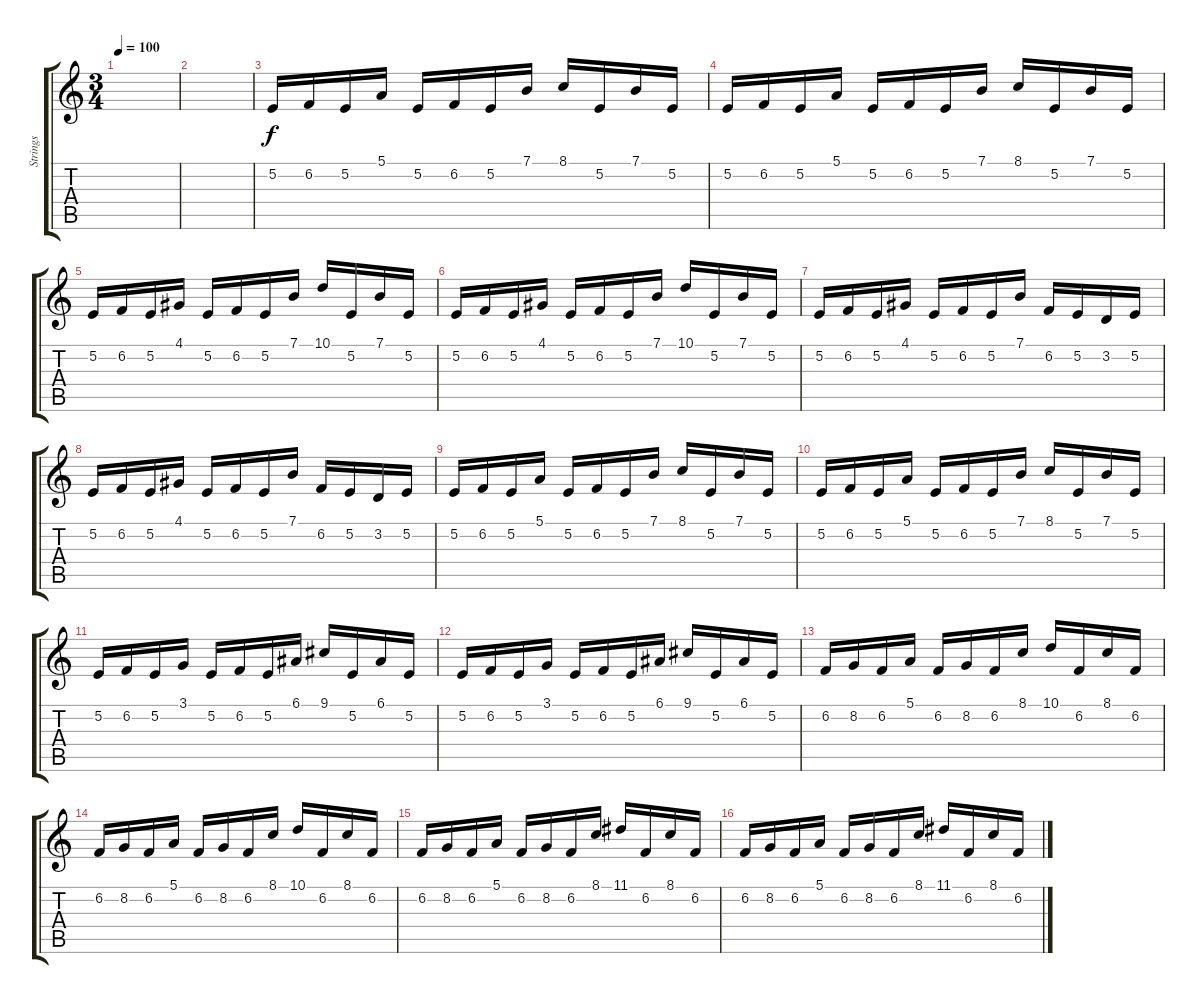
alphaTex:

\track ("Strings" "Strings") {instrument stringensemble1}
\staff {score tabs}
\tuning (E4 B3 G3 D3 A2 E2) {hide}
\ts (3 4)
\tempo 100
\clef g2
\ks c
|
|
5.2.16 6.2.16 5.2.16 5.1.16 5.2.16 6.2.16 5.2.16 7.1.16 8.1.16 5.2.16 7.1.16 5.2.16 |
5.2.16 6.2.16 5.2.16 5.1.16 5.2.16 6.2.16 5.2.16 7.1.16 8.1.16 5.2.16 7.1.16 5.2.16 |
5.2.16 6.2.16 5.2.16 4.1.16 5.2.16 6.2.16 5.2.16 7.1.16 10.1.16 5.2.16 7.1.16 5.2.16 |
5.2.16 6.2.16 5.2.16 4.1.16 5.2.16 6.2.16 5.2.16 7.1.16 10.1.16 5.2.16 7.1.16 5.2.16 |
5.2.16 6.2.16 5.2.16 4.1.16 5.2.16 6.2.16 5.2.16 7.1.16 6.2.16 5.2.16 3.2.16 5.2.16 |
5.2.16 6.2.16 5.2.16 4.1.16 5.2.16 6.2.16 5.2.16 7.1.16 6.2.16 5.2.16 3.2.16 5.2.16 |
5.2.16 6.2.16 5.2.16 5.1.16 5.2.16 6.2.16 5.2.16 7.1.16 8.1.16 5.2.16 7.1.16 5.2.16 |
5.2.16 6.2.16 5.2.16 5.1.16 5.2.16 6.2.16 5.2.16 7.1.16 8.1.16 5.2.16 7.1.16 5.2.16 |
5.2.16 6.2.16 5.2.16 3.1.16 5.2.16 6.2.16 5.2.16 6.1.16 9.1.16 5.2.16 6.1.16 5.2.16 |
5.2.16 6.2.16 5.2.16 3.1.16 5.2.16 6.2.16 5.2.16 6.1.16 9.1.16 5.2.16 6.1.16 5.2.16 |
6.2.16 8.2.16 6.2.16 5.1.16 6.2.16 8.2.16 6.2.16 8.1.16 10.1.16 6.2.16 8.1.16 6.2.16 |
6.2.16 8.2.16 6.2.16 5.1.16 6.2.16 8.2.16 6.2.16 8.1.16 10.1.16 6.2.16 8.1.16 6.2.16 |
6.2.16 8.2.16 6.2.16 5.1.16 6.2.16 8.2.16 6.2.16 8.1.16 11.1.16 6.2.16 8.1.16 6.2.16 |
6.2.16 8.2.16 6.2.16 5.1.16 6.2.16 8.2.16 6.2.16 8.1.16 11.1.16 6.2.16 8.1.16 6.2.16
